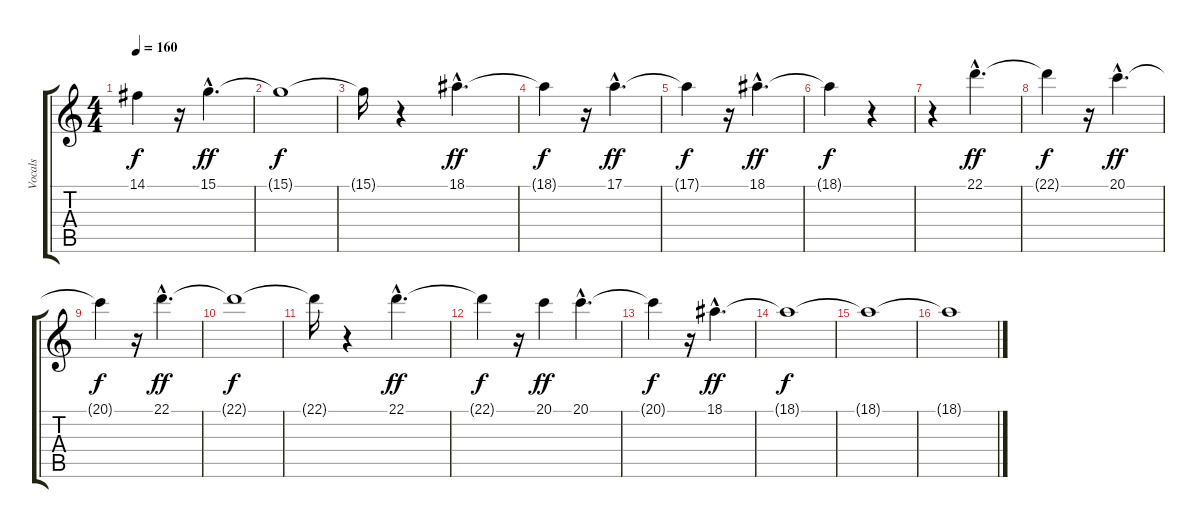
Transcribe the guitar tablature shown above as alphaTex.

\track ("Vocals" "Vocals") {instrument voiceoohs}
\staff {score tabs}
\tuning (E4 B3 G3 D3 A2 E2) {hide}
\ts (4 4)
\tempo 160
\clef g2
\ks c
14.1{t}.4{dy f} r.16 15.1{hac}.4{d dy ff} |
15.1{t}.1{dy f} |
15.1{t}.16 r.4 18.1{hac}.4{d dy ff} |
18.1{t}.4{dy f} r.16 17.1{hac}.4{d dy ff} |
17.1{t}.4{dy f} r.16 18.1{hac}.4{d dy ff} |
18.1{t}.4{dy f} r.4 |
r.4 22.1{hac}.4{d dy ff} |
22.1{t}.4{dy f} r.16 20.1{hac}.4{d dy ff} |
20.1{t}.4{dy f} r.16 22.1{hac}.4{d dy ff} |
22.1{t}.1{dy f} |
22.1{t}.16 r.4 22.1{hac}.4{d dy ff} |
22.1{t}.4{dy f} r.16 20.1.4{dy ff} 20.1{hac}.4{d} |
20.1{t}.4{dy f} r.16 18.1{hac}.4{d dy ff} |
18.1{t}.1{dy f} |
18.1{t}.1 |
18.1{t}.1
